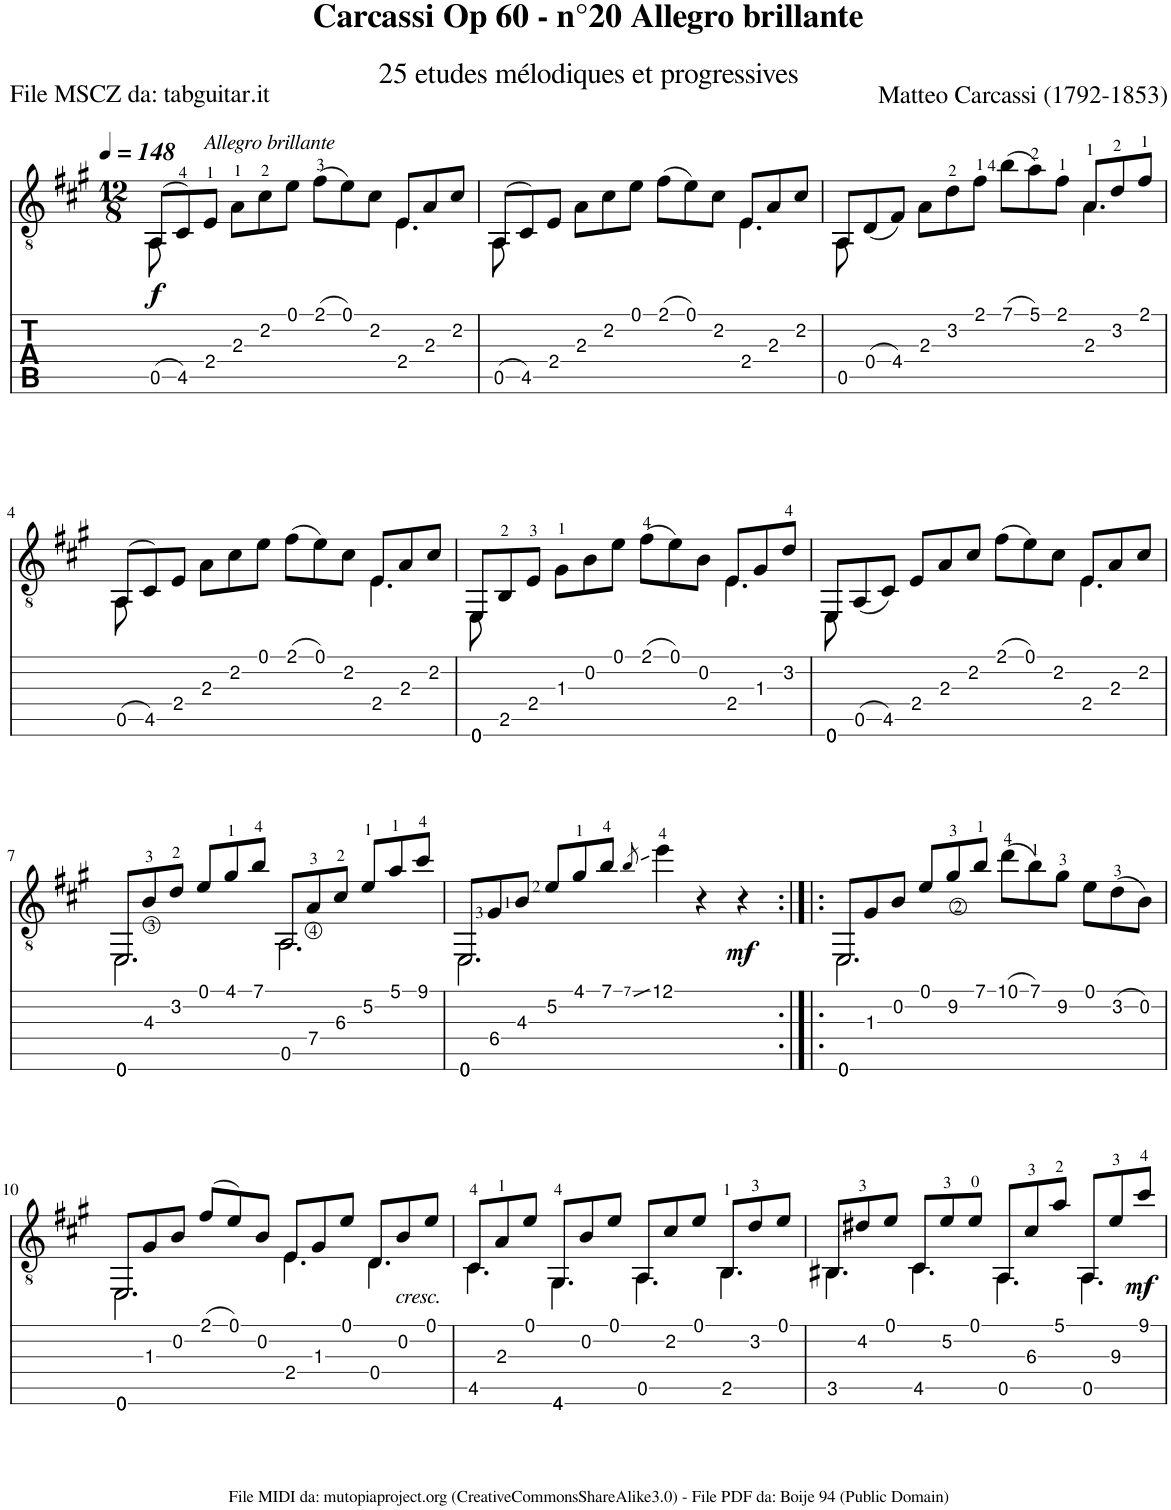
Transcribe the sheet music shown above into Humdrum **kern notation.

**kern	**kern	**dynam
*part1	*part1	*part1
*staff2	*staff1	*staff1/2
*I"Guitar	*	*
*I'Guit.	*	*
*stria6	*	*
*	*clefGv2	*
*k[f#c#g#]	*k[f#c#g#]	*
*M12/8	*M12/8	*
*MM148	*MM148	*
=1	=1	=1
*^	*^	*
!	!	!	!	!LO:DY:b
8AAL	8AA	(8AA/L	8AA\	f
8C#	1ryy	8C#/)	1ryy	.
!	!	!LO:TX:a:i:t=Allegro brillante	!	!
8EJ	.	8E/J	.	.
8AL	.	8A\L	.	.
8c#	.	8c#\	.	.
8eJ	.	8e\J	.	.
8f#L	.	(8f#\L	.	.
8e	.	8e\)	.	.
8c#J	.	8c#\J	.	.
8EL	4.E	8E/L	4.E\	.
8A	.	8A/	.	.
8c#J	.	8c#/J	.	.
=2	=2	=2	=2	=2
8AAL	8AA	(8AA/L	8AA\	.
8C#	1ryy	8C#/)	1ryy	.
8EJ	.	8E/J	.	.
8AL	.	8A\L	.	.
8c#	.	8c#\	.	.
8eJ	.	8e\J	.	.
8f#L	.	(8f#\L	.	.
8e	.	8e\)	.	.
8c#J	.	8c#\J	.	.
8EL	4.E	8E/L	4.E\	.
8A	.	8A/	.	.
8c#J	.	8c#/J	.	.
=3	=3	=3	=3	=3
8AAL	8AA	8AA/L	8AA\	.
8D	1ryy	(8D/	1ryy	.
8F#J	.	8F#/J)	.	.
8AL	.	8A\L	.	.
8d	.	8d\	.	.
8f#J	.	8f#\J	.	.
8bL	.	(8b\L	.	.
8a	.	8a\)	.	.
8f#J	.	8f#\J	.	.
8AL	4.A	8A/L	4.A\	.
8d	.	8d/	.	.
8f#J	.	8f#/J	.	.
!!LO:LB:g=z	!!
=4	=4	=4	=4	=4
8AAL	8AA	(8AA/L	8AA\	.
8C#	1ryy	8C#/)	1ryy	.
8EJ	.	8E/J	.	.
8AL	.	8A\L	.	.
8c#	.	8c#\	.	.
8eJ	.	8e\J	.	.
8f#L	.	(8f#\L	.	.
8e	.	8e\)	.	.
8c#J	.	8c#\J	.	.
8EL	4.E	8E/L	4.E\	.
8A	.	8A/	.	.
8c#J	.	8c#/J	.	.
=5	=5	=5	=5	=5
8EEL	8EE	8EE/L	8EE\	.
8BB	1ryy	8BB/	1ryy	.
8EJ	.	8E/J	.	.
8G#L	.	8G#\L	.	.
8B	.	8B\	.	.
8eJ	.	8e\J	.	.
8f#L	.	(8f#\L	.	.
8e	.	8e\)	.	.
8BJ	.	8B\J	.	.
8EL	4.E	8E/L	4.E\	.
8G#	.	8G#/	.	.
8dJ	.	8d/J	.	.
=6	=6	=6	=6	=6
8EEL	8EE	8EE/L	8EE\	.
8AA	1ryy	(8AA/	1ryy	.
8C#J	.	8C#/J)	.	.
8EL	.	8E/L	.	.
8A	.	8A/	.	.
8c#J	.	8c#/J	.	.
8f#L	.	(8f#\L	.	.
8e	.	8e\)	.	.
8c#J	.	8c#\J	.	.
8EL	4.E	8E/L	4.E\	.
8A	.	8A/	.	.
8c#J	.	8c#/J	.	.
!!LO:LB:g=z	!!
=7	=7	=7	=7	=7
!	!	!LO:N:head=open	!	!
8EEL	2.EE	8EE/L	2.EE\	.
8B	.	8B/	.	.
8dJ	.	8d/J	.	.
8eL	.	8e/L	.	.
8g#	.	8g#/	.	.
8bJ	.	8b/J	.	.
!	!	!LO:N:head=open	!	!
8AAL	2.AA	8AA/L	2.AA\	.
8A	.	8A/	.	.
8c#J	.	8c#/J	.	.
8eL	.	8e/L	.	.
8a	.	8a/	.	.
8cc#J	.	8cc#/J	.	.
=8	=8	=8	=8	=8
!	!	!LO:N:head=open	!	!
8EEL	2.EE	8EE/L	2.EE\	.
8G#	.	8G#/	.	.
8BJ	.	8B/J	.	.
8eL	.	8e/L	.	.
8g#	.	8g#/	.	.
8bJ	.	8b/J	.	.
qb	.	8qb/	.	.
4ee	2.ryy	4ee\	2.ryy	.
4r	.	4r	.	.
!	!	!	!	!LO:DY:a=2
4r	.	4r	.	mf
=9:|!|:	=9:|!|:	=9:|!|:	=9:|!|:	=9:|!|:
!	!	!LO:N:head=open	!	!
8EEL	2.EE	8EE/L	2.EE\	.
8G#	.	8G#/	.	.
8BJ	.	8B/J	.	.
8eL	.	8e/L	.	.
8g#	.	8g#/	.	.
8bJ	.	8b/J	.	.
8ddL	2.ryy	(8dd\L	2.ryy	.
8b	.	8b\)	.	.
8g#J	.	8g#\J	.	.
8eL	.	8e\L	.	.
8d	.	(8d\	.	.
8BJ	.	8B\J)	.	.
!!LO:LB:g=z	!!
=10	=10	=10	=10	=10
!	!	!LO:N:head=open	!	!
8EEL	2.EE	8EE/L	2.EE\	.
8G#	.	8G#/	.	.
8BJ	.	8B/J	.	.
8f#L	.	(8f#/L	.	.
8e	.	8e/)	.	.
8BJ	.	8B/J	.	.
8EL	4.E	8E/L	4.E\	.
8G#	.	8G#/	.	.
8eJ	.	8e/J	.	.
8DL	4.D	8D/L	4.D\	.
!	!	!LO:TX:b:i:t=cresc.	!	!
8B	.	8B/	.	.
8eJ	.	8e/J	.	.
=11	=11	=11	=11	=11
8C#L	4.C#	8C#/L	4.C#\	.
8A	.	8A/	.	.
8eJ	.	8e/J	.	.
8GG#L	4.GG#	8GG#/L	4.GG#\	.
8B	.	8B/	.	.
8eJ	.	8e/J	.	.
8AAL	4.AA	8AA/L	4.AA\	.
8c#	.	8c#/	.	.
8eJ	.	8e/J	.	.
8BBL	4.BB	8BB/L	4.BB\	.
8d	.	8d/	.	.
8eJ	.	8e/J	.	.
=12	=12	=12	=12	=12
8BB#L	4.BB#	8BB#X/L	4.BB#\	.
8d#	.	8d#X/	.	.
8eJ	.	8e/J	.	.
8C#L	4.C#	8C#/L	4.C#\	.
8e	.	8e/	.	.
8eJ	.	8e/J	.	.
8AAL	4.AA	8AA/L	4.AA\	.
8c#	.	8c#/	.	.
8aJ	.	8a/J	.	.
8AAL	4.AA	8AA/L	4.AA\	.
8e	.	8e/	.	.
!	!	!	!	!LO:DY:a=2
8cc#J	.	8cc#/J	.	mf
*v	*v	*	*	*
*	*v	*v	*
=	=	=
*-	*-	*-
